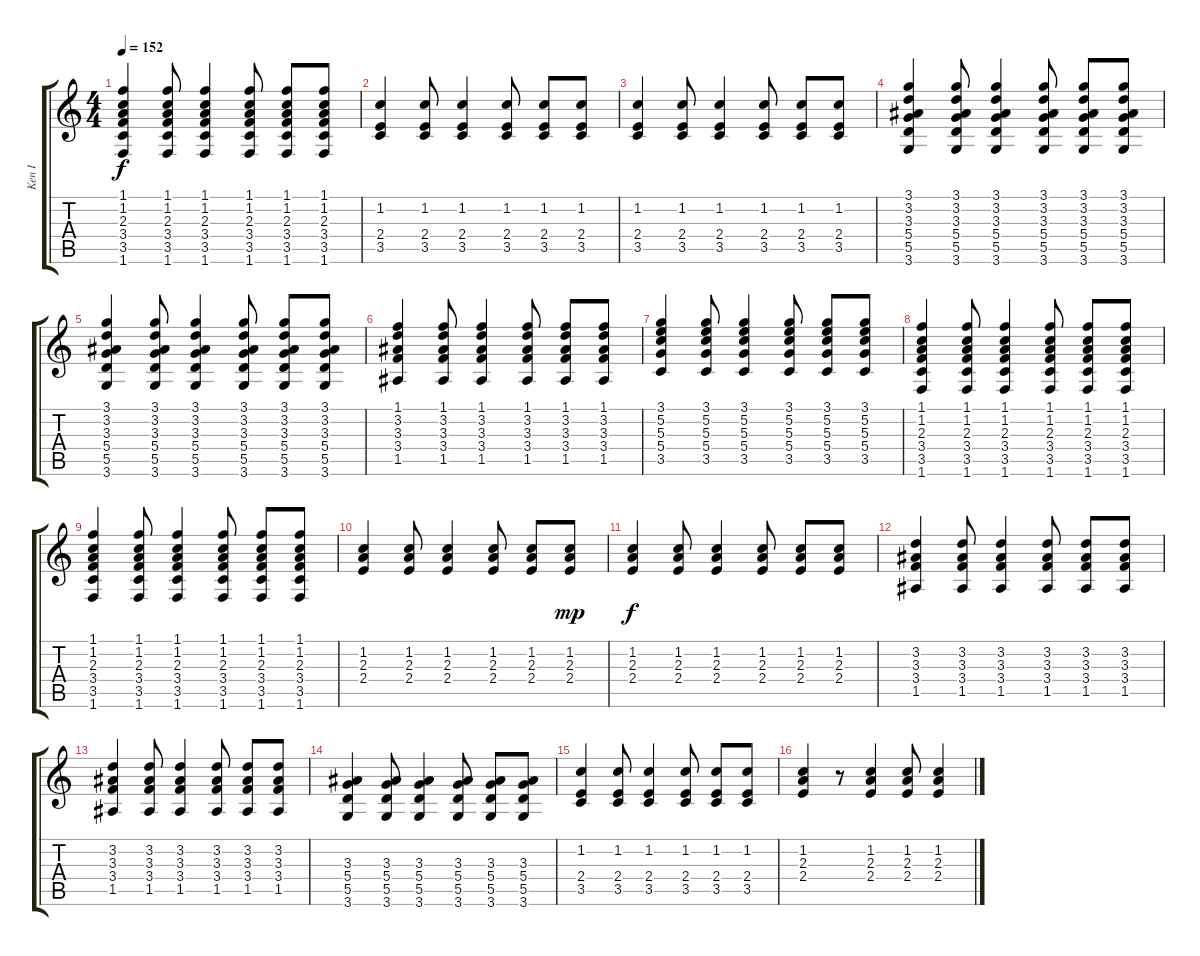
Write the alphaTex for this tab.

\track ("Ken I" "Ken I") {instrument overdrivenguitar}
\staff {score tabs}
\tuning (E4 B3 G3 D3 A2 E2) {hide}
\ts (4 4)
\tempo 152
\clef g2
\ks c
(1.1 1.2 2.3 3.4 3.5 1.6).4{dy f} (1.1 1.2 2.3 3.4 3.5 1.6).8 (1.1 1.2 2.3 3.4 3.5 1.6).4 (1.1 1.2 2.3 3.4 3.5 1.6).8 (1.1 1.2 2.3 3.4 3.5 1.6).8 (1.1 1.2 2.3 3.4 3.5 1.6).8 |
(1.2 2.4 3.5).4 (1.2 2.4 3.5).8 (1.2 2.4 3.5).4 (1.2 2.4 3.5).8 (1.2 2.4 3.5).8 (1.2 2.4 3.5).8 |
(1.2 2.4 3.5).4 (1.2 2.4 3.5).8 (1.2 2.4 3.5).4 (1.2 2.4 3.5).8 (1.2 2.4 3.5).8 (1.2 2.4 3.5).8 |
(3.1 3.2 3.3 5.4 5.5 3.6).4 (3.1 3.2 3.3 5.4 5.5 3.6).8 (3.1 3.2 3.3 5.4 5.5 3.6).4 (3.1 3.2 3.3 5.4 5.5 3.6).8 (3.1 3.2 3.3 5.4 5.5 3.6).8 (3.1 3.2 3.3 5.4 5.5 3.6).8 |
(3.1 3.2 3.3 5.4 5.5 3.6).4 (3.1 3.2 3.3 5.4 5.5 3.6).8 (3.1 3.2 3.3 5.4 5.5 3.6).4 (3.1 3.2 3.3 5.4 5.5 3.6).8 (3.1 3.2 3.3 5.4 5.5 3.6).8 (3.1 3.2 3.3 5.4 5.5 3.6).8 |
(1.1 3.2 3.3 3.4 1.5).4 (1.1 3.2 3.3 3.4 1.5).8 (1.1 3.2 3.3 3.4 1.5).4 (1.1 3.2 3.3 3.4 1.5).8 (1.1 3.2 3.3 3.4 1.5).8 (1.1 3.2 3.3 3.4 1.5).8 |
(3.1 5.2 5.3 5.4 3.5).4 (3.1 5.2 5.3 5.4 3.5).8 (3.1 5.2 5.3 5.4 3.5).4 (3.1 5.2 5.3 5.4 3.5).8 (3.1 5.2 5.3 5.4 3.5).8 (3.1 5.2 5.3 5.4 3.5).8 |
(1.1 1.2 2.3 3.4 3.5 1.6).4 (1.1 1.2 2.3 3.4 3.5 1.6).8 (1.1 1.2 2.3 3.4 3.5 1.6).4 (1.1 1.2 2.3 3.4 3.5 1.6).8 (1.1 1.2 2.3 3.4 3.5 1.6).8 (1.1 1.2 2.3 3.4 3.5 1.6).8 |
(1.1 1.2 2.3 3.4 3.5 1.6).4 (1.1 1.2 2.3 3.4 3.5 1.6).8 (1.1 1.2 2.3 3.4 3.5 1.6).4 (1.1 1.2 2.3 3.4 3.5 1.6).8 (1.1 1.2 2.3 3.4 3.5 1.6).8 (1.1 1.2 2.3 3.4 3.5 1.6).8 |
(1.2 2.3 2.4).4 (1.2 2.3 2.4).8 (1.2 2.3 2.4).4 (1.2 2.3 2.4).8 (1.2 2.3 2.4).8 (1.2 2.3 2.4).8{dy mp} |
(1.2 2.3 2.4).4{dy f} (1.2 2.3 2.4).8 (1.2 2.3 2.4).4 (1.2 2.3 2.4).8 (1.2 2.3 2.4).8 (1.2 2.3 2.4).8 |
(3.2 3.3 3.4 1.5).4 (3.2 3.3 3.4 1.5).8 (3.2 3.3 3.4 1.5).4 (3.2 3.3 3.4 1.5).8 (3.2 3.3 3.4 1.5).8 (3.2 3.3 3.4 1.5).8 |
(3.2 3.3 3.4 1.5).4 (3.2 3.3 3.4 1.5).8 (3.2 3.3 3.4 1.5).4 (3.2 3.3 3.4 1.5).8 (3.2 3.3 3.4 1.5).8 (3.2 3.3 3.4 1.5).8 |
(3.3 5.4 5.5 3.6).4 (3.3 5.4 5.5 3.6).8 (3.3 5.4 5.5 3.6).4 (3.3 5.4 5.5 3.6).8 (3.3 5.4 5.5 3.6).8 (3.3 5.4 5.5 3.6).8 |
(1.2 2.4 3.5).4 (1.2 2.4 3.5).8 (1.2 2.4 3.5).4 (1.2 2.4 3.5).8 (1.2 2.4 3.5).8 (1.2 2.4 3.5).8 |
(1.2 2.3 2.4).4 r.8 (1.2 2.3 2.4).4 (1.2 2.3 2.4).8 (1.2 2.3 2.4).4
